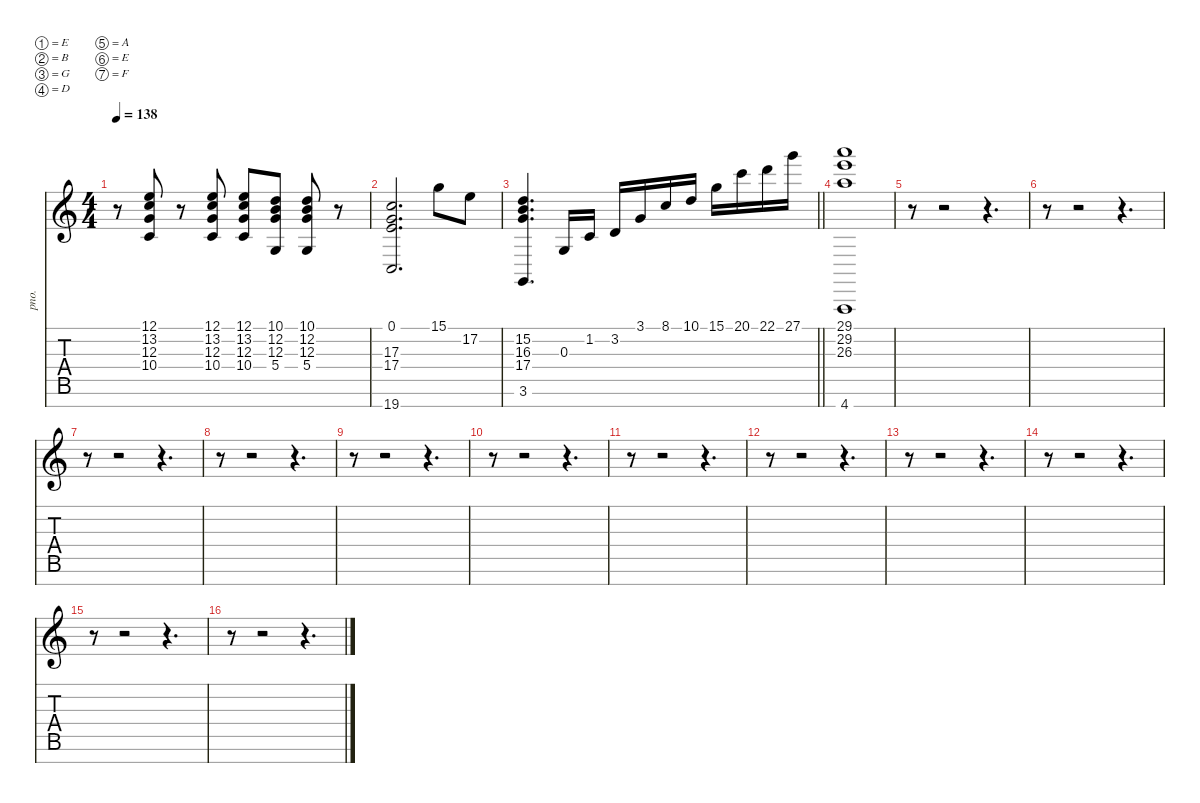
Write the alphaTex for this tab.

\defaultSystemsLayout 4
\hideDynamics
\bracketExtendMode nobrackets
\track ("Clavier" "pno.") {mute instrument acousticgrandpiano}
\staff {score tabs}
\tuning (E4 B3 G3 D3 A2 E2 F1)
\ts (4 4)
\tempo 138
\clef g2
\ks aminor
r.8{dy mf} (12.1 13.2 12.3 10.4).8 r.8 (12.1 13.2 12.3 10.4).8 (12.1 13.2 12.3 10.4).8 (10.1 12.2 12.3 5.4).8 (10.1 12.2 12.3 5.4).8 r.8 |
(0.1 17.3 17.4 19.7).2{d dy f} 15.1.8 17.2.8 |
\barLineRight lightlight
(15.2 16.3 17.4 3.6).4{d} 0.3.16 1.2.16 3.2.16 3.1.16 8.1.16 10.1.16 15.1.16 20.1.16 22.1.16 27.1.16 |
(29.1 29.2 26.3 4.7).1 |
r.8 r.2 r.4{d} |
r.8 r.2 r.4{d} |
r.8 r.2 r.4{d} |
r.8 r.2 r.4{d} |
r.8 r.2 r.4{d} |
r.8 r.2 r.4{d} |
r.8 r.2 r.4{d} |
r.8 r.2 r.4{d} |
r.8 r.2 r.4{d} |
r.8 r.2 r.4{d} |
r.8 r.2 r.4{d} |
r.8 r.2 r.4{d}
